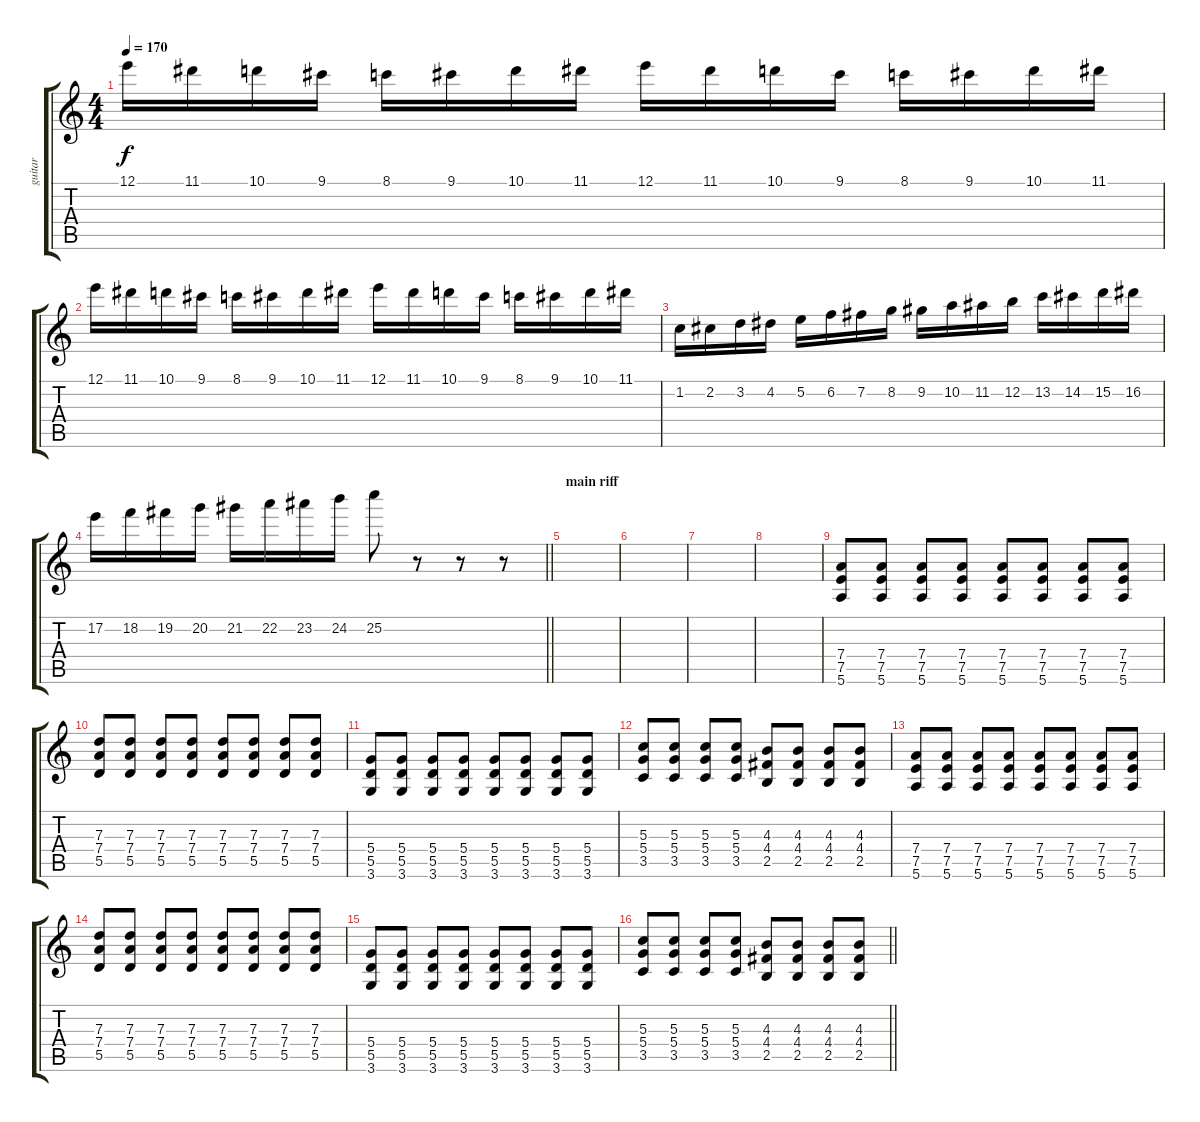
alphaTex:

\track ("guitar" "guitar") {instrument overdrivenguitar}
\staff {score tabs}
\tuning (E4 B3 G3 D3 A2 E2) {hide}
\ts (4 4)
\tempo 170
\clef g2
\ks c
12.1.16{dy f} 11.1.16 10.1.16 9.1.16 8.1.16 9.1.16 10.1.16 11.1.16 12.1.16 11.1.16 10.1.16 9.1.16 8.1.16 9.1.16 10.1.16 11.1.16 |
12.1.16 11.1.16 10.1.16 9.1.16 8.1.16 9.1.16 10.1.16 11.1.16 12.1.16 11.1.16 10.1.16 9.1.16 8.1.16 9.1.16 10.1.16 11.1.16 |
1.2.16 2.2.16 3.2.16 4.2.16 5.2.16 6.2.16 7.2.16 8.2.16 9.2.16 10.2.16 11.2.16 12.2.16 13.2.16 14.2.16 15.2.16 16.2.16 |
\barLineRight lightlight
17.2.16 18.2.16 19.2.16 20.2.16 21.2.16 22.2.16 23.2.16 24.2.16 25.2.8 r.8 r.8 r.8 |
\section ("" "main riff")
|
|
|
|
(7.4 7.5 5.6).8 (7.4 7.5 5.6).8 (7.4 7.5 5.6).8 (7.4 7.5 5.6).8 (7.4 7.5 5.6).8 (7.4 7.5 5.6).8 (7.4 7.5 5.6).8 (7.4 7.5 5.6).8 |
(7.3 7.4 5.5).8 (7.3 7.4 5.5).8 (7.3 7.4 5.5).8 (7.3 7.4 5.5).8 (7.3 7.4 5.5).8 (7.3 7.4 5.5).8 (7.3 7.4 5.5).8 (7.3 7.4 5.5).8 |
(5.4 5.5 3.6).8 (5.4 5.5 3.6).8 (5.4 5.5 3.6).8 (5.4 5.5 3.6).8 (5.4 5.5 3.6).8 (5.4 5.5 3.6).8 (5.4 5.5 3.6).8 (5.4 5.5 3.6).8 |
(5.3 5.4 3.5).8 (5.3 5.4 3.5).8 (5.3 5.4 3.5).8 (5.3 5.4 3.5).8 (4.3 4.4 2.5).8 (4.3 4.4 2.5).8 (4.3 4.4 2.5).8 (4.3 4.4 2.5).8 |
(7.4 7.5 5.6).8 (7.4 7.5 5.6).8 (7.4 7.5 5.6).8 (7.4 7.5 5.6).8 (7.4 7.5 5.6).8 (7.4 7.5 5.6).8 (7.4 7.5 5.6).8 (7.4 7.5 5.6).8 |
(7.3 7.4 5.5).8 (7.3 7.4 5.5).8 (7.3 7.4 5.5).8 (7.3 7.4 5.5).8 (7.3 7.4 5.5).8 (7.3 7.4 5.5).8 (7.3 7.4 5.5).8 (7.3 7.4 5.5).8 |
(5.4 5.5 3.6).8 (5.4 5.5 3.6).8 (5.4 5.5 3.6).8 (5.4 5.5 3.6).8 (5.4 5.5 3.6).8 (5.4 5.5 3.6).8 (5.4 5.5 3.6).8 (5.4 5.5 3.6).8 |
\barLineRight lightlight
(5.3 5.4 3.5).8 (5.3 5.4 3.5).8 (5.3 5.4 3.5).8 (5.3 5.4 3.5).8 (4.3 4.4 2.5).8 (4.3 4.4 2.5).8 (4.3 4.4 2.5).8 (4.3 4.4 2.5).8
